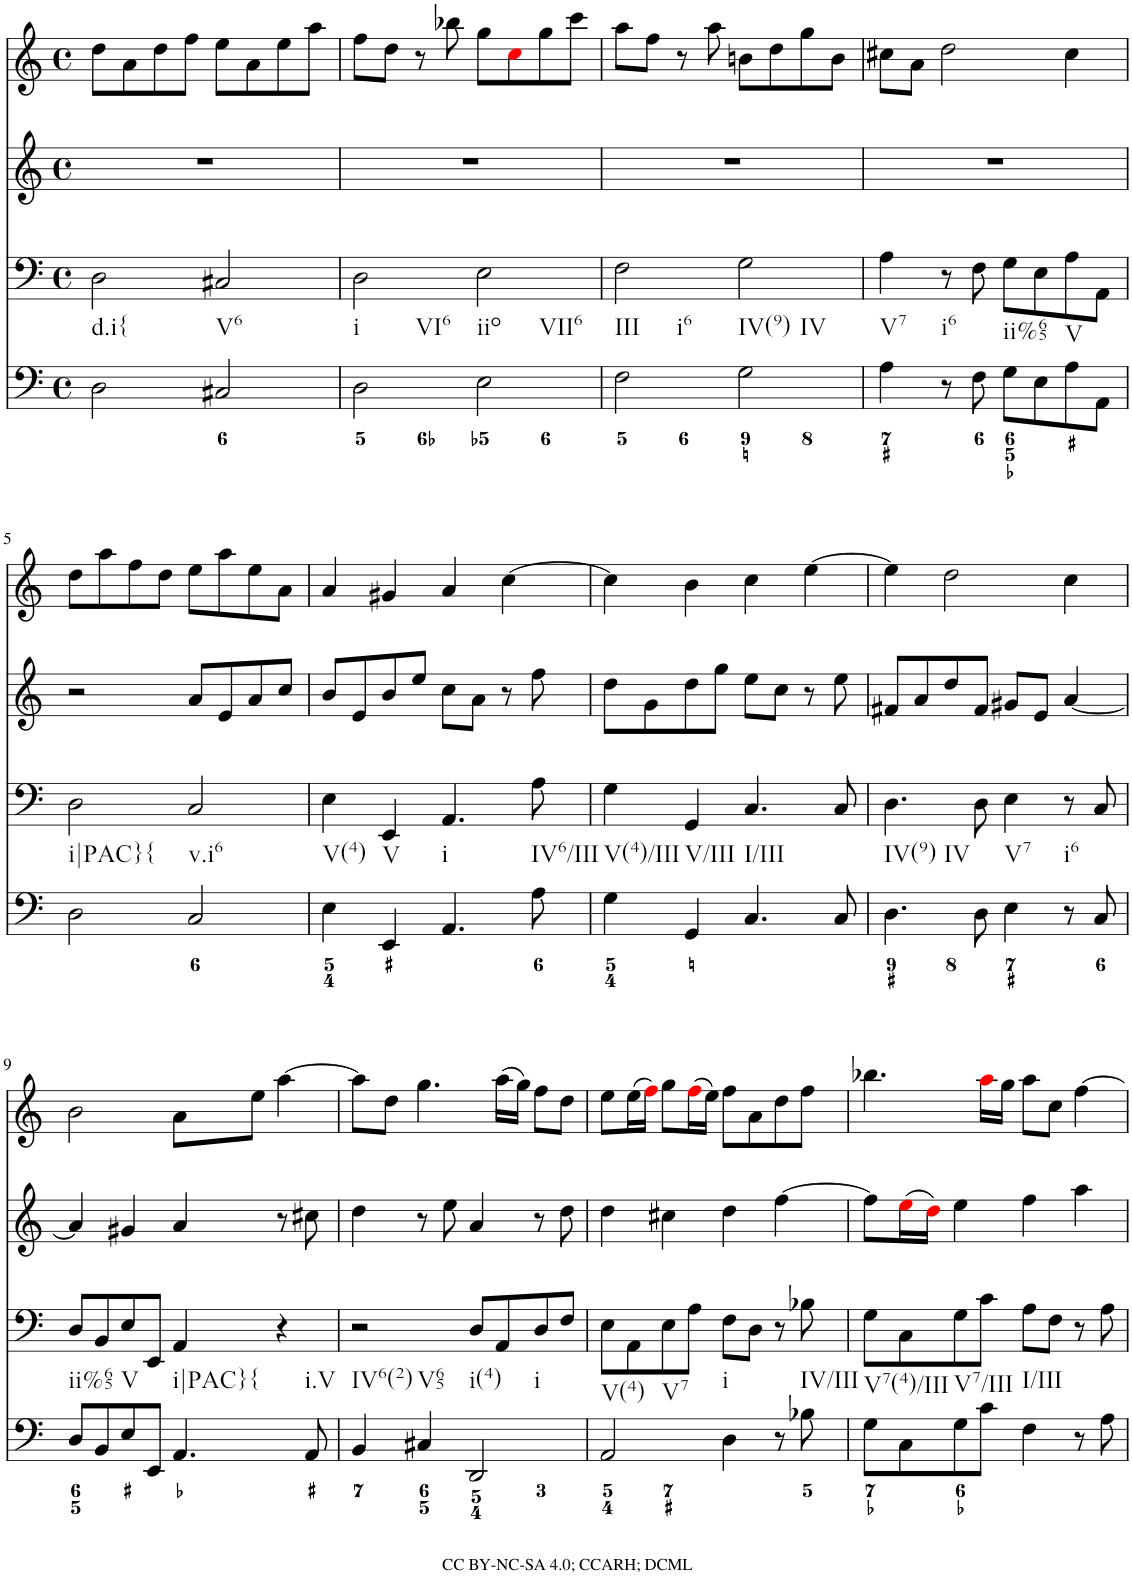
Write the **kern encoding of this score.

**kern	**kern	**kern	**kern
*part4	*part3	*part2	*part1
*staff4	*staff3	*staff2	*staff1
*I"Piano	*I"Piano	*I"Piano	*I"Piano
*I'Pno	*I'Pno	*I'Pno	*I'Pno
*clefF4	*clefF4	*clefG2	*clefG2
*k[]	*k[]	*k[]	*k[]
*M4/4	*M4/4	*M4/4	*M4/4
*met(c)	*met(c)	*met(c)	*met(c)
=1	=1	=1	=1
!	!LO:TX:b:t=d.i{	!	!
2D\	2D\	1r	8dd\L
.	.	.	8a\
.	.	.	8dd\
.	.	.	8ff\J
!	!LO:TX:b:t=V6	!	!
2C#X/	2C#X/	.	8ee\L
.	.	.	8a\
.	.	.	8ee\
.	.	.	8aa\J
=2	=2	=2	=2
!	!LO:TX:b:t=i	!	!
!	!LO:TX:b:t=VI6	!	!
2D\	2D\	1r	8ff\L
.	.	.	8dd\J
.	.	.	8r
.	.	.	8bb-X\
!	!LO:TX:b:t=iio	!	!
!	!LO:TX:b:t=VII6	!	!
2E\	2E\	.	8gg\L
.	.	.	8cci\
.	.	.	8gg\
.	.	.	8ccc\J
=3	=3	=3	=3
!	!LO:TX:b:t=III	!	!
!	!LO:TX:b:t=i6	!	!
2F\	2F\	1r	8aa\L
.	.	.	8ff\J
.	.	.	8r
.	.	.	8aa\
!	!LO:TX:b:t=IV(9)	!	!
!	!LO:TX:b:t=IV	!	!
2G\	2G\	.	8bn\L
.	.	.	8dd\
.	.	.	8gg\
.	.	.	8b\J
=4	=4	=4	=4
!	!LO:TX:b:t=V7	!	!
4A\	4A\	1r	8cc#X\L
.	.	.	8a\J
!	!LO:TX:b:t=i6	!	!
8r	8r	.	2dd\
8F\	8F\	.	.
!	!LO:TX:b:t=ii%65	!	!
8G\L	8G\L	.	.
8E\	8E\	.	.
!	!LO:TX:b:t=V	!	!
8A\	8A\	.	4cc#\
8AA\J	8AA\J	.	.
!!LO:LB:g=z
=5	=5	=5	=5
!	!LO:TX:b:t=i|PAC}{	!	!
2D\	2D\	2r	8dd\L
.	.	.	8aa\
.	.	.	8ff\
.	.	.	8dd\J
!	!LO:TX:b:t=v.i6	!	!
2C/	2C/	8a/L	8ee\L
.	.	8e/	8aa\
.	.	8a/	8ee\
.	.	8cc/J	8a\J
=6	=6	=6	=6
!	!LO:TX:b:t=V(4)	!	!
4E\	4E\	8b/L	4a/
.	.	8e/	.
!	!LO:TX:b:t=V	!	!
4EE/	4EE/	8b/	4g#X/
.	.	8ee/J	.
!	!LO:TX:b:t=i	!	!
4.AA/	4.AA/	8cc\L	4a/
.	.	8a\J	.
.	.	8r	[4cc\
!	!LO:TX:b:t=IV6/III	!	!
8A\	8A\	8ff\	.
=7	=7	=7	=7
!	!LO:TX:b:t=V(4)/III	!	!
4G\	4G\	8dd\L	4cc\]
.	.	8g\	.
!	!LO:TX:b:t=V/III	!	!
4GG/	4GG/	8dd\	4b\
.	.	8gg\J	.
!	!LO:TX:b:t=I/III	!	!
4.C/	4.C/	8ee\L	4cc\
.	.	8cc\J	.
.	.	8r	[4ee\
8C/	8C/	8ee\	.
=8	=8	=8	=8
!	!LO:TX:b:t=IV(9)	!	!
!	!LO:TX:b:t=IV	!	!
4.D\	4.D\	8f#X/L	4ee\]
.	.	8a/	.
.	.	8dd/	2dd\
8D\	8D\	8f#/J	.
!	!LO:TX:b:t=V7	!	!
4E\	4E\	8g#X/L	.
.	.	8e/J	.
!	!LO:TX:b:t=i6	!	!
8r	8r	[4a/	4cc\
8C/	8C/	.	.
!!LO:LB:g=z
=9	=9	=9	=9
!	!LO:TX:b:t=ii%65	!	!
8D/L	8D/L	4a/]	2b\
8BB/	8BB/	.	.
!	!LO:TX:b:t=V	!	!
8E/	8E/	4g#X/	.
8EE/J	8EE/J	.	.
!	!LO:TX:b:t=i|PAC}	!	!
!	!LO:TX:b:t={	!	!
4.AA/	4AA/	4a/	8a\L
.	.	.	8ee\J
!	!LO:TX:b:t=i.V	!	!
.	4r	8r	[4aa\
8AA/	.	8cc#X\	.
=10	=10	=10	=10
!	!LO:TX:b:t=IV6(2)	!	!
!	!LO:TX:b:t=V65	!	!
4BB/	2r	4dd\	8aa\L]
.	.	.	8dd\J
4C#X/	.	8r	4.gg\
.	.	8ee\	.
!	!LO:TX:b:t=i(4)	!	!
2DD/	8D/L	4a/	.
.	8AA/	.	(16aa\LL
.	.	.	16gg\JJ)
!	!LO:TX:b:t=i	!	!
.	8D/	8r	8ff\L
.	8F/J	8dd\	8dd\J
=11	=11	=11	=11
!	!LO:TX:b:t=V(4)	!	!
2AA/	8E\L	4dd\	8ee\L
.	8AA\	.	(16ee\L
.	.	.	16ffi\JJ)
!	!LO:TX:b:t=V7	!	!
.	8E\	4cc#X\	8gg\L
.	8A\J	.	(16ffi\L
.	.	.	16ee\JJ)
!	!LO:TX:b:t=i	!	!
4D\	8F\L	4dd\	8ff\L
.	8D\J	.	8a\
8r	8r	[4ff\	8dd\
!	!LO:TX:b:t=IV/III	!	!
8B-X\	8B-X\	.	8ff\J
=12	=12	=12	=12
!	!LO:TX:b:t=V7(4)/III	!	!
8G\L	8G\L	8ff\L]	4.bb-X\
8C\	8C\	(16eei\L	.
.	.	16ddi\JJ)	.
!	!LO:TX:b:t=V7/III	!	!
8G\	8G\	4ee\	.
8c\J	8c\J	.	16aai\LL
.	.	.	16gg\JJ
!	!LO:TX:b:t=I/III	!	!
4F\	8A\L	4ff\	8aa\L
.	8F\J	.	8cc\J
8r	8r	4aa\	[4ff\
8A\	8A\	.	.
=	=	=	=
*-	*-	*-	*-
